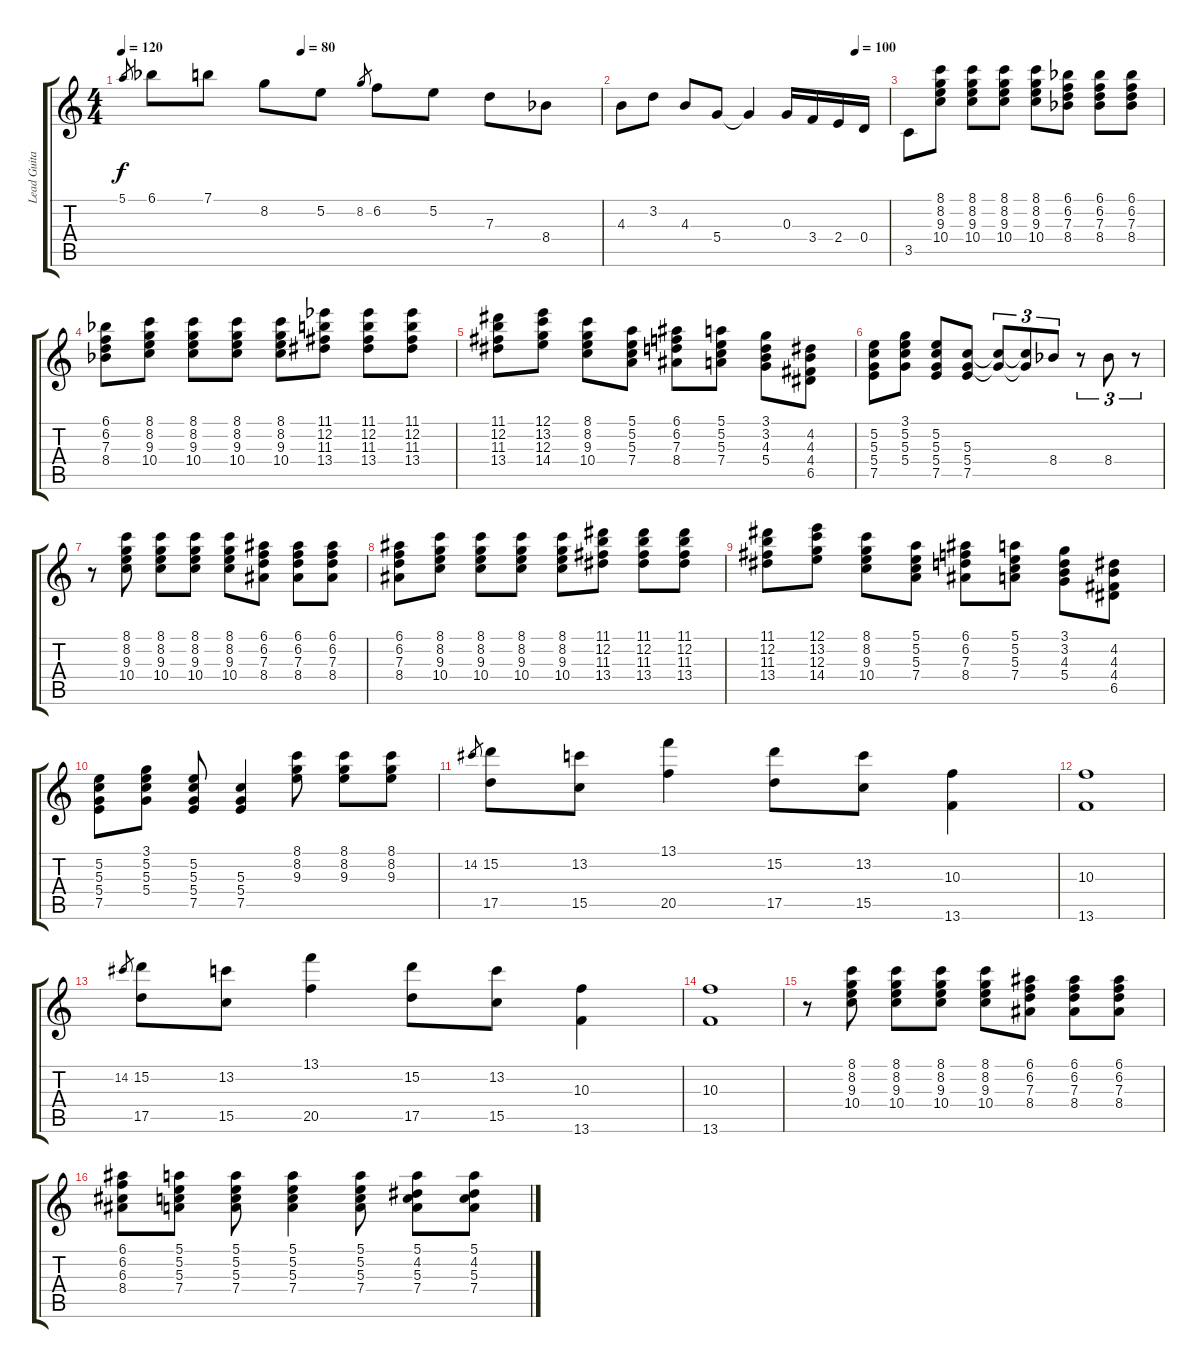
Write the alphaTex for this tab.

\track ("Lead Guitars" "Lead Guita") {instrument electricguitarjazz}
\staff {score tabs}
\tuning (E4 B3 G3 D3 A2 E2) {hide}
\ts (4 4)
\tempo 120
\tempo (80 0.375)
\clef g2
\ks c
5.1.8{gr dy f} 6.1{acc b}.8 7.1.8 8.2.8 5.2.8 8.2.8{gr} 6.2.8 5.2.8 7.3.8 8.4{acc b}.8 |
\tempo (100 0.875)
4.3.8 3.2.8 4.3.8 5.4.8 5.4{t}.4 0.3.16 3.4.16 2.4.16 0.4.16 |
3.5.8 (8.1 8.2 9.3 10.4).8 (8.1 8.2 9.3 10.4).8 (8.1 8.2 9.3 10.4).8 (8.1 8.2 9.3 10.4).8 (6.1{acc b} 6.2 7.3 8.4{acc b}).8 (6.1{acc b} 6.2 7.3 8.4{acc b}).8 (6.1{acc b} 6.2 7.3 8.4{acc b}).8 |
(6.1{acc b} 6.2 7.3 8.4{acc b}).8 (8.1 8.2 9.3 10.4).8 (8.1 8.2 9.3 10.4).8 (8.1 8.2 9.3 10.4).8 (8.1 8.2 9.3 10.4).8 (11.1{acc b} 12.2 11.3 13.4).8 (11.1{acc b} 12.2 11.3 13.4).8 (11.1{acc b} 12.2 11.3 13.4).8 |
(11.1 12.2 11.3 13.4).8 (12.1 13.2 12.3 14.4).8 (8.1 8.2 9.3 10.4).8 (5.1 5.2 5.3 7.4).8 (6.1 6.2 7.3 8.4).8 (5.1 5.2 5.3 7.4).8 (3.1 3.2 4.3 5.4).8 (4.2 4.3 4.4 6.5).8 |
(5.2 5.3 5.4 7.5).8 (3.1 5.2 5.3 5.4).8 (5.2 5.3 5.4 7.5).8 (5.3 5.4 7.5).8 (5.3{t} 5.4{t}).8{tu (3 2)} (5.3{t} 5.4{t}).8{tu (3 2)} 8.4{acc b}.8{tu (3 2)} r.8{tu (3 2)} 8.4{acc b}.8{tu (3 2)} r.8{tu (3 2)} |
r.8 (8.1 8.2 9.3 10.4).8 (8.1 8.2 9.3 10.4).8 (8.1 8.2 9.3 10.4).8 (8.1 8.2 9.3 10.4).8 (6.1 6.2 7.3 8.4).8 (6.1 6.2 7.3 8.4).8 (6.1 6.2 7.3 8.4).8 |
(6.1 6.2 7.3 8.4).8 (8.1 8.2 9.3 10.4).8 (8.1 8.2 9.3 10.4).8 (8.1 8.2 9.3 10.4).8 (8.1 8.2 9.3 10.4).8 (11.1 12.2 11.3 13.4).8 (11.1 12.2 11.3 13.4).8 (11.1 12.2 11.3 13.4).8 |
(11.1 12.2 11.3 13.4).8 (12.1 13.2 12.3 14.4).8 (8.1 8.2 9.3 10.4).8 (5.1 5.2 5.3 7.4).8 (6.1 6.2 7.3 8.4).8 (5.1 5.2 5.3 7.4).8 (3.1 3.2 4.3 5.4).8 (4.2 4.3 4.4 6.5).8 |
(5.2 5.3 5.4 7.5).8 (3.1 5.2 5.3 5.4).8 (5.2 5.3 5.4 7.5).8 (5.3 5.4 7.5).4 (8.1 8.2 9.3).8 (8.1 8.2 9.3).8 (8.1 8.2 9.3).8 |
14.2.8{gr} (15.2 17.5).8 (13.2 15.5).8 (13.1 20.5).4 (15.2 17.5).8 (13.2 15.5).8 (10.3 13.6).4 |
(10.3 13.6).1 |
14.2.8{gr} (15.2 17.5).8 (13.2 15.5).8 (13.1 20.5).4 (15.2 17.5).8 (13.2 15.5).8 (10.3 13.6).4 |
(10.3 13.6).1 |
r.8 (8.1 8.2 9.3 10.4).8 (8.1 8.2 9.3 10.4).8 (8.1 8.2 9.3 10.4).8 (8.1 8.2 9.3 10.4).8 (6.1 6.2 7.3 8.4).8 (6.1 6.2 7.3 8.4).8 (6.1 6.2 7.3 8.4).8 |
(6.1 6.2 6.3 8.4).8 (5.1 5.2 5.3 7.4).8 (5.1 5.2 5.3 7.4).8 (5.1 5.2 5.3 7.4).4 (5.1 5.2 5.3 7.4).8 (5.1 4.2 5.3 7.4).8 (5.1 4.2 5.3 7.4).8
